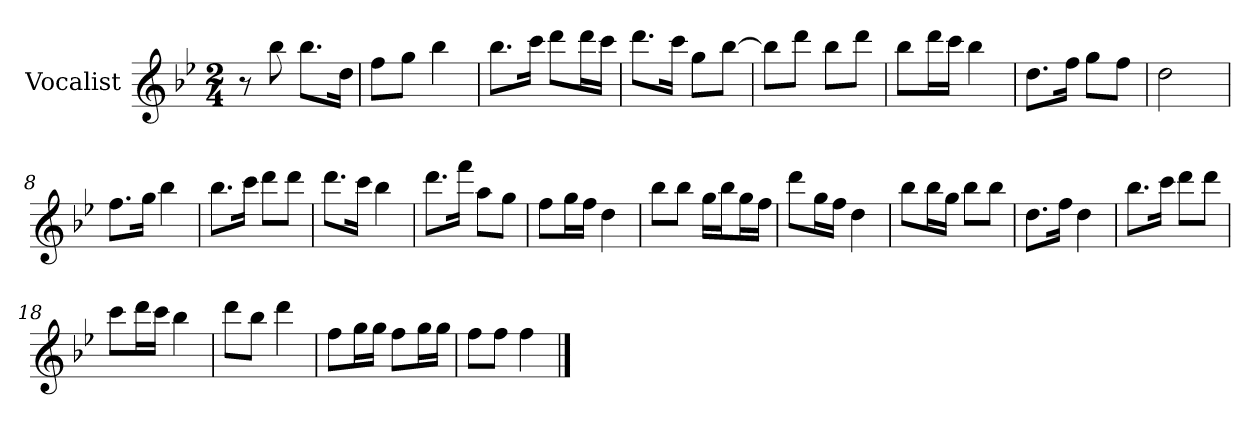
**kern
*part1
*staff1
*I"Vocalist
*k[b-e-]
*B-:
*M2/4
=
8r
8bb-
8.bb-L
16ddJk
=1
8ffL
8ggJ
4bb-
=2
8.bb-L
16cccJk
8dddL
16dddL
16cccJJ
=3
8.dddL
16cccJk
8ggL
[8bb-J
=4
8bb-L]
8dddJ
8bb-L
8dddJ
=5
8bb-L
16dddL
16cccJJ
4bb-
=6
8.ddL
16ffJk
8ggL
8ffJ
=7
2dd
=8
8.ffL
16ggJk
4bb-
=9
8.bb-L
16cccJk
8dddL
8dddJ
=10
8.dddL
16cccJk
4bb-
=11
8.dddL
16fffJk
8aaL
8ggJ
=12
8ffL
16ggL
16ffJJ
4dd
=13
8bb-L
8bb-J
16ggLL
16bb-J
16ggL
16ffJJ
=14
8dddL
16ggL
16ffJJ
4dd
=15
8bb-L
16bb-L
16ggJJ
8bb-L
8bb-J
=16
8.ddL
16ffJk
4dd
=17
8.bb-L
16cccJk
8dddL
8dddJ
=18
8cccL
16dddL
16cccJJ
4bb-
=19
8dddL
8bb-J
4ddd
=20
8ffL
16ggL
16ggJJ
8ffL
16ggL
16ggJJ
=21
8ffL
8ffJ
4ff
==
*-
